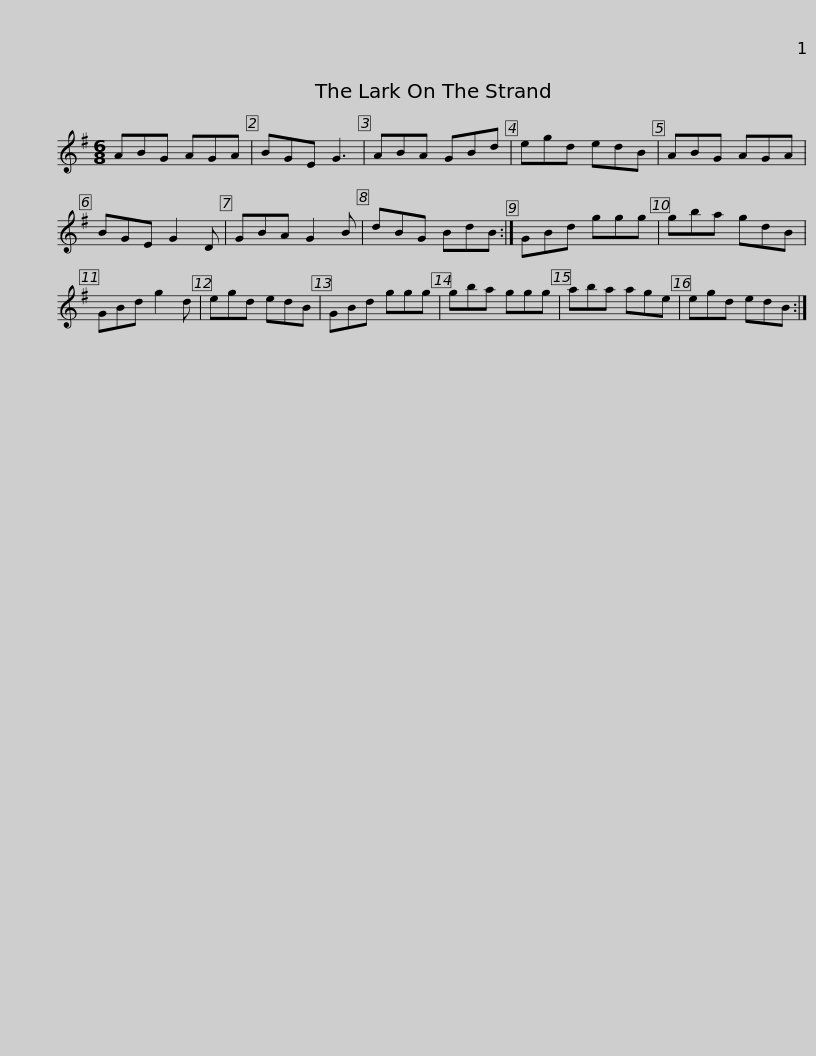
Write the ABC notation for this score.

X:1
L:1/8
M:6/8
I:linebreak $
K:G
V:1 treble
V:1
 ABG AGA | BGE G3 | ABA GBd | egd edB | ABG AGA | %5
 BGE G2 D | GBA G2 B |$ dBG BdB :| GBd ggg | gba gdB | %10
 GBd g2 d | egd edB | GBd ggg | gba ggg |$ aba age | %15
 egd edB :| %16
